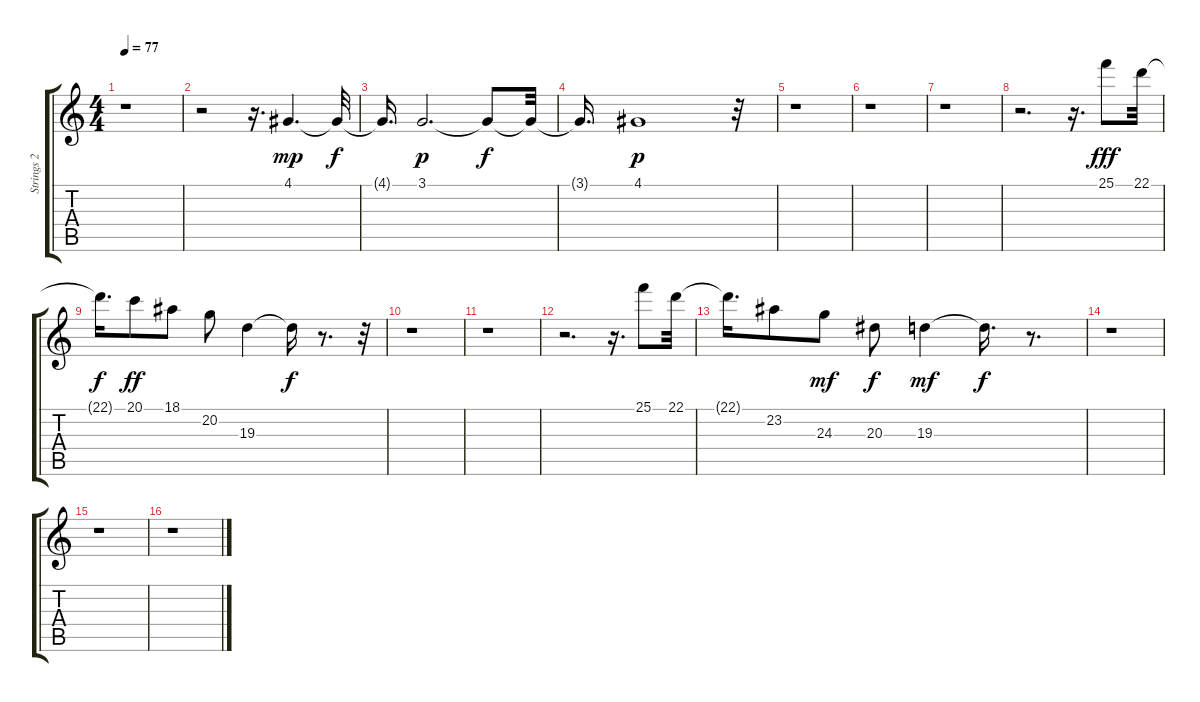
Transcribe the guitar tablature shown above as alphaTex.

\track ("Strings 2" "Strings 2") {instrument pad2warm}
\staff {score tabs}
\tuning (E4 B3 G3 D3 A2 E2) {hide}
\ts (4 4)
\tempo 77
\clef g2
\ks c
r.1{dy fff} |
r.2 r.16{d} 4.1.4{d dy mp} 4.1{t}.32{dy f} |
4.1{t}.16{d} 3.1.2{d dy p} 3.1{t}.8{dy f} 3.1{t}.32 |
3.1{t}.16{d} 4.1.1{dy p} r.32 |
r.1 |
r.1 |
r.1 |
r.2{d} r.16{d} 25.1.8{dy fff} 22.1.32 |
22.1{t}.16{d dy f} 20.1.8{dy ff} 18.1.8 20.2.8 19.3.4 19.3{t}.16{dy f} r.8{d} r.32 |
r.1 |
r.1 |
r.2{d} r.16{d} 25.1.8 22.1.32 |
22.1{t}.16{d} 23.2.8 24.3.8{dy mf} 20.3.8{dy f} 19.3.4{dy mf} 19.3{t}.16{d dy f} r.8{d} |
r.1 |
r.1 |
r.1
